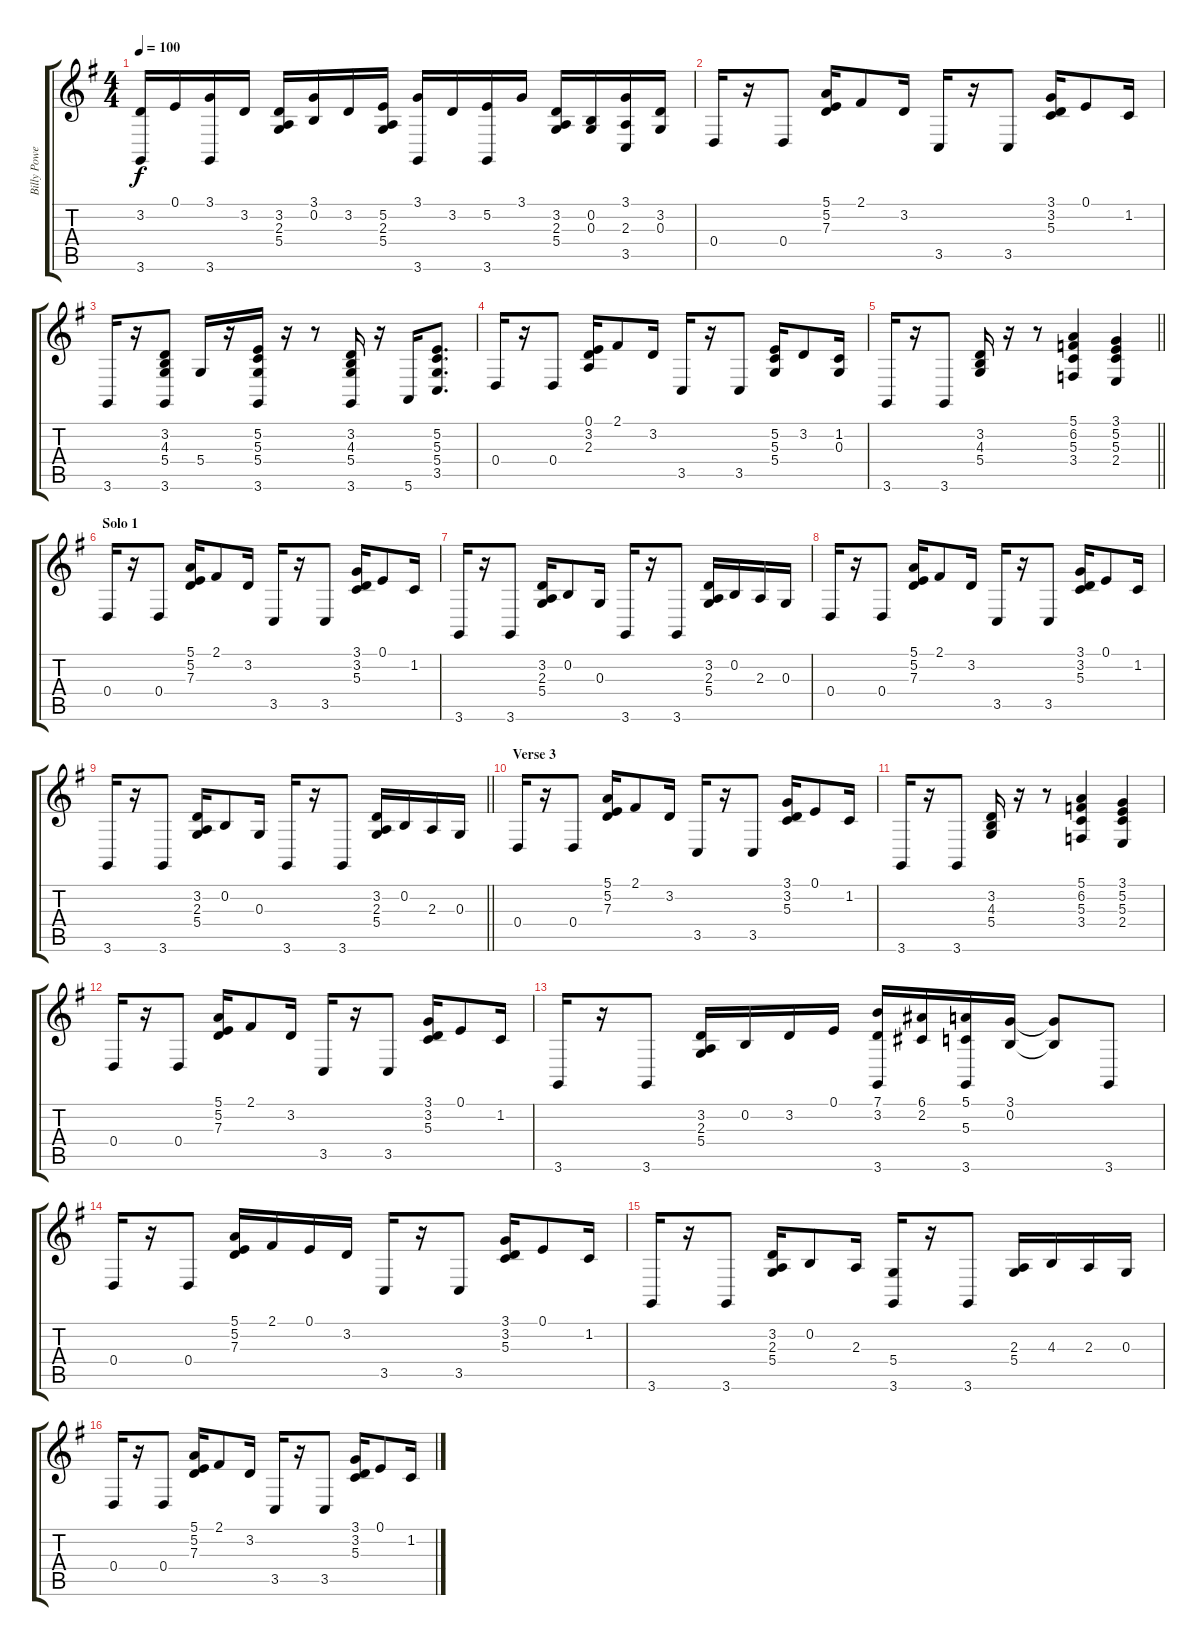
\track ("Billy Powell" "Billy Powe") {instrument acousticgrandpiano}
\staff {score tabs}
\tuning (E4 B3 G3 D3 A2 E2) {hide}
\ts (4 4)
\tempo 100
\clef g2
\ks g
(3.2 3.6).16{dy f} 0.1.16 (3.1 3.6).16 3.2.16 (3.2 2.3 5.4).16 (3.1 0.2).16 3.2.16 (5.2 2.3 5.4).16 (3.1 3.6).16 3.2.16 (5.2 3.6).16 3.1.16 (3.2 2.3 5.4).16 (0.2 0.3).16 (3.1 2.3 3.5).16 (3.2 0.3).16 |
0.4.16 r.16 0.4.8 (5.1 5.2 7.3).16 2.1.8 3.2.16 3.5.16 r.16 3.5.8 (3.1 3.2 5.3).16 0.1.8 1.2.16 |
3.6.16 r.16 (3.2 4.3 5.4 3.6).8 5.4.16 r.16 (5.2 5.3 5.4 3.6).16 r.16 r.8 (3.2 4.3 5.4 3.6).16 r.16 5.6.16 (5.2 5.3 5.4 3.5).8{d} |
0.4.16 r.16 0.4.8 (0.1 3.2 2.3).16 2.1.8 3.2.16 3.5.16 r.16 3.5.8 (5.2 5.3 5.4).16 3.2.8 (1.2 0.3).16 |
\barLineRight lightlight
3.6.16 r.16 3.6.8 (3.2 4.3 5.4).16 r.16 r.8 (5.1 6.2 5.3 3.4).4 (3.1 5.2 5.3 2.4).4 |
\section ("" "Solo 1")
0.4.16 r.16 0.4.8 (5.1 5.2 7.3).16 2.1.8 3.2.16 3.5.16 r.16 3.5.8 (3.1 3.2 5.3).16 0.1.8 1.2.16 |
3.6.16 r.16 3.6.8 (3.2 2.3 5.4).16 0.2.8 0.3.16 3.6.16 r.16 3.6.8 (3.2 2.3 5.4).16 0.2.16 2.3.16 0.3.16 |
0.4.16 r.16 0.4.8 (5.1 5.2 7.3).16 2.1.8 3.2.16 3.5.16 r.16 3.5.8 (3.1 3.2 5.3).16 0.1.8 1.2.16 |
\barLineRight lightlight
3.6.16 r.16 3.6.8 (3.2 2.3 5.4).16 0.2.8 0.3.16 3.6.16 r.16 3.6.8 (3.2 2.3 5.4).16 0.2.16 2.3.16 0.3.16 |
\section ("" "Verse 3")
0.4.16 r.16 0.4.8 (5.1 5.2 7.3).16 2.1.8 3.2.16 3.5.16 r.16 3.5.8 (3.1 3.2 5.3).16 0.1.8 1.2.16 |
3.6.16 r.16 3.6.8 (3.2 4.3 5.4).16 r.16 r.8 (5.1 6.2 5.3 3.4).4 (3.1 5.2 5.3 2.4).4 |
0.4.16 r.16 0.4.8 (5.1 5.2 7.3).16 2.1.8 3.2.16 3.5.16 r.16 3.5.8 (3.1 3.2 5.3).16 0.1.8 1.2.16 |
3.6.16 r.16 3.6.8 (3.2 2.3 5.4).16 0.2.16 3.2.16 0.1.16 (7.1 3.2 3.6).16 (6.1 2.2).16 (5.1 5.3 3.6).16 (3.1 0.2).16 (3.1{t} 0.2{t}).8 3.6.8 |
0.4.16 r.16 0.4.8 (5.1 5.2 7.3).16 2.1.16 0.1.16 3.2.16 3.5.16 r.16 3.5.8 (3.1 3.2 5.3).16 0.1.8 1.2.16 |
3.6.16 r.16 3.6.8 (3.2 2.3 5.4).16 0.2.8 2.3.16 (5.4 3.6).16 r.16 3.6.8 (2.3 5.4).16 4.3.16 2.3.16 0.3.16 |
0.4.16 r.16 0.4.8 (5.1 5.2 7.3).16 2.1.8 3.2.16 3.5.16 r.16 3.5.8 (3.1 3.2 5.3).16 0.1.8 1.2.16
